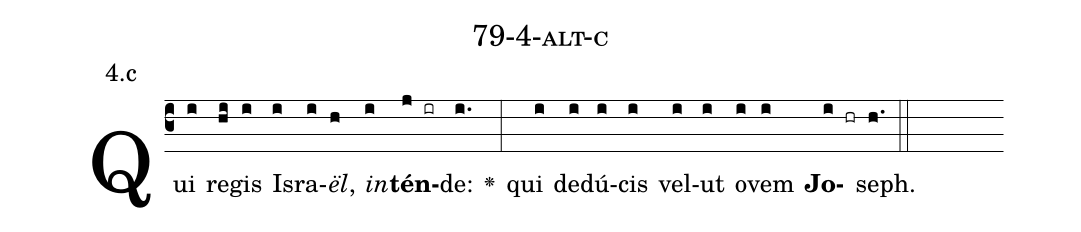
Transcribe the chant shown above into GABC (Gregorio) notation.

name: 79-4-alt-c;
annotation: 4.c;
%%
(c3)Qui(i) re(hi)gis(i) Is(i)ra(i)<i>ël</i>,(h) <i>in</i>(i)<b>tén</b>(j ir)de:(i.) <v>\greheightstar</v>(:) qui(i) de(i)dú(i)cis(i) vel(i)ut(i) o(i)vem(i) <b>Jo</b>(i hr)seph.(h.) (::)


%E(i) u(i) o(i) u(i) a(i) e.(h.) (::)
